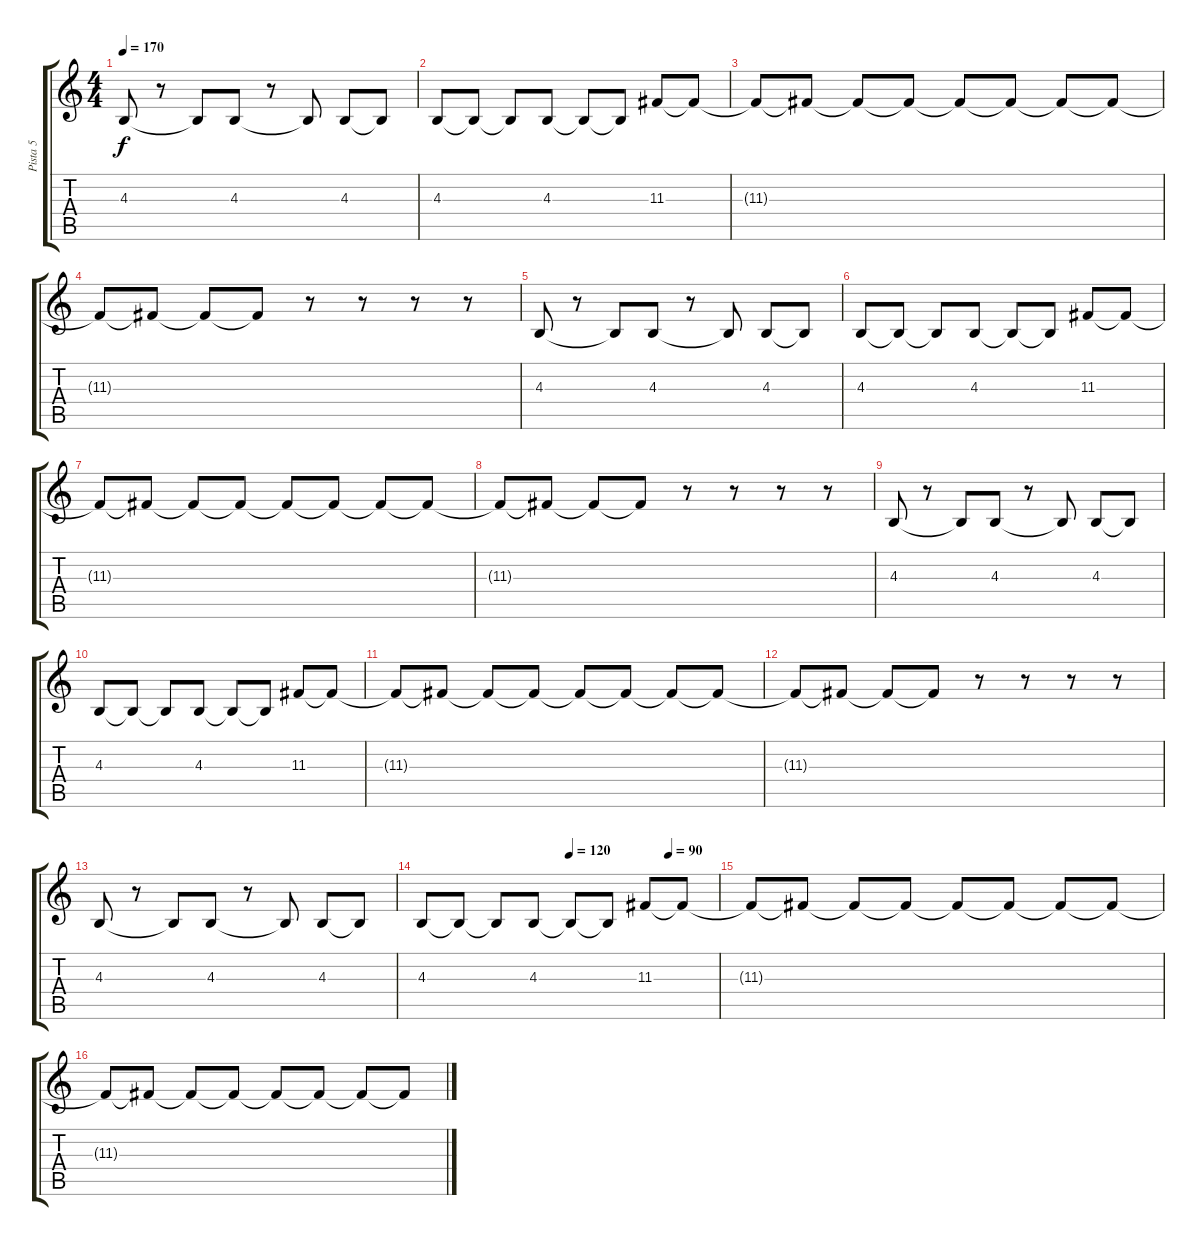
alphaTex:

\track ("Pista 5" "Pista 5") {instrument altosax}
\staff {score tabs}
\tuning (E4 B3 G3 D3 A2 E2) {hide}
\ts (4 4)
\tempo 170
\clef g2
\ks c
4.3.8{dy f} r.8 4.3{t}.8 4.3.8 r.8 4.3{t}.8 4.3.8 4.3{t}.8 |
4.3.8 4.3{t}.8 4.3{t}.8 4.3.8 4.3{t}.8 4.3{t}.8 11.3.8 11.3{t}.8 |
11.3{t}.8 11.3{t}.8 11.3{t}.8 11.3{t}.8 11.3{t}.8 11.3{t}.8 11.3{t}.8 11.3{t}.8 |
11.3{t}.8 11.3{t}.8 11.3{t}.8 11.3{t}.8 r.8 r.8 r.8 r.8 |
4.3.8 r.8 4.3{t}.8 4.3.8 r.8 4.3{t}.8 4.3.8 4.3{t}.8 |
4.3.8 4.3{t}.8 4.3{t}.8 4.3.8 4.3{t}.8 4.3{t}.8 11.3.8 11.3{t}.8 |
11.3{t}.8 11.3{t}.8 11.3{t}.8 11.3{t}.8 11.3{t}.8 11.3{t}.8 11.3{t}.8 11.3{t}.8 |
11.3{t}.8 11.3{t}.8 11.3{t}.8 11.3{t}.8 r.8 r.8 r.8 r.8 |
4.3.8 r.8 4.3{t}.8 4.3.8 r.8 4.3{t}.8 4.3.8 4.3{t}.8 |
4.3.8 4.3{t}.8 4.3{t}.8 4.3.8 4.3{t}.8 4.3{t}.8 11.3.8 11.3{t}.8 |
11.3{t}.8 11.3{t}.8 11.3{t}.8 11.3{t}.8 11.3{t}.8 11.3{t}.8 11.3{t}.8 11.3{t}.8 |
11.3{t}.8 11.3{t}.8 11.3{t}.8 11.3{t}.8 r.8 r.8 r.8 r.8 |
4.3.8 r.8 4.3{t}.8 4.3.8 r.8 4.3{t}.8 4.3.8 4.3{t}.8 |
\tempo (120 0.5)
\tempo (90 0.8333333333333334)
4.3.8 4.3{t}.8 4.3{t}.8 4.3.8 4.3{t}.8 4.3{t}.8 11.3.8 11.3{t}.8 |
11.3{t}.8 11.3{t}.8 11.3{t}.8 11.3{t}.8{volume 6} 11.3{t}.8 11.3{t}.8 11.3{t}.8 11.3{t}.8 |
11.3{t}.8 11.3{t}.8 11.3{t}.8 11.3{t}.8 11.3{t}.8 11.3{t}.8 11.3{t}.8 11.3{t}.8
